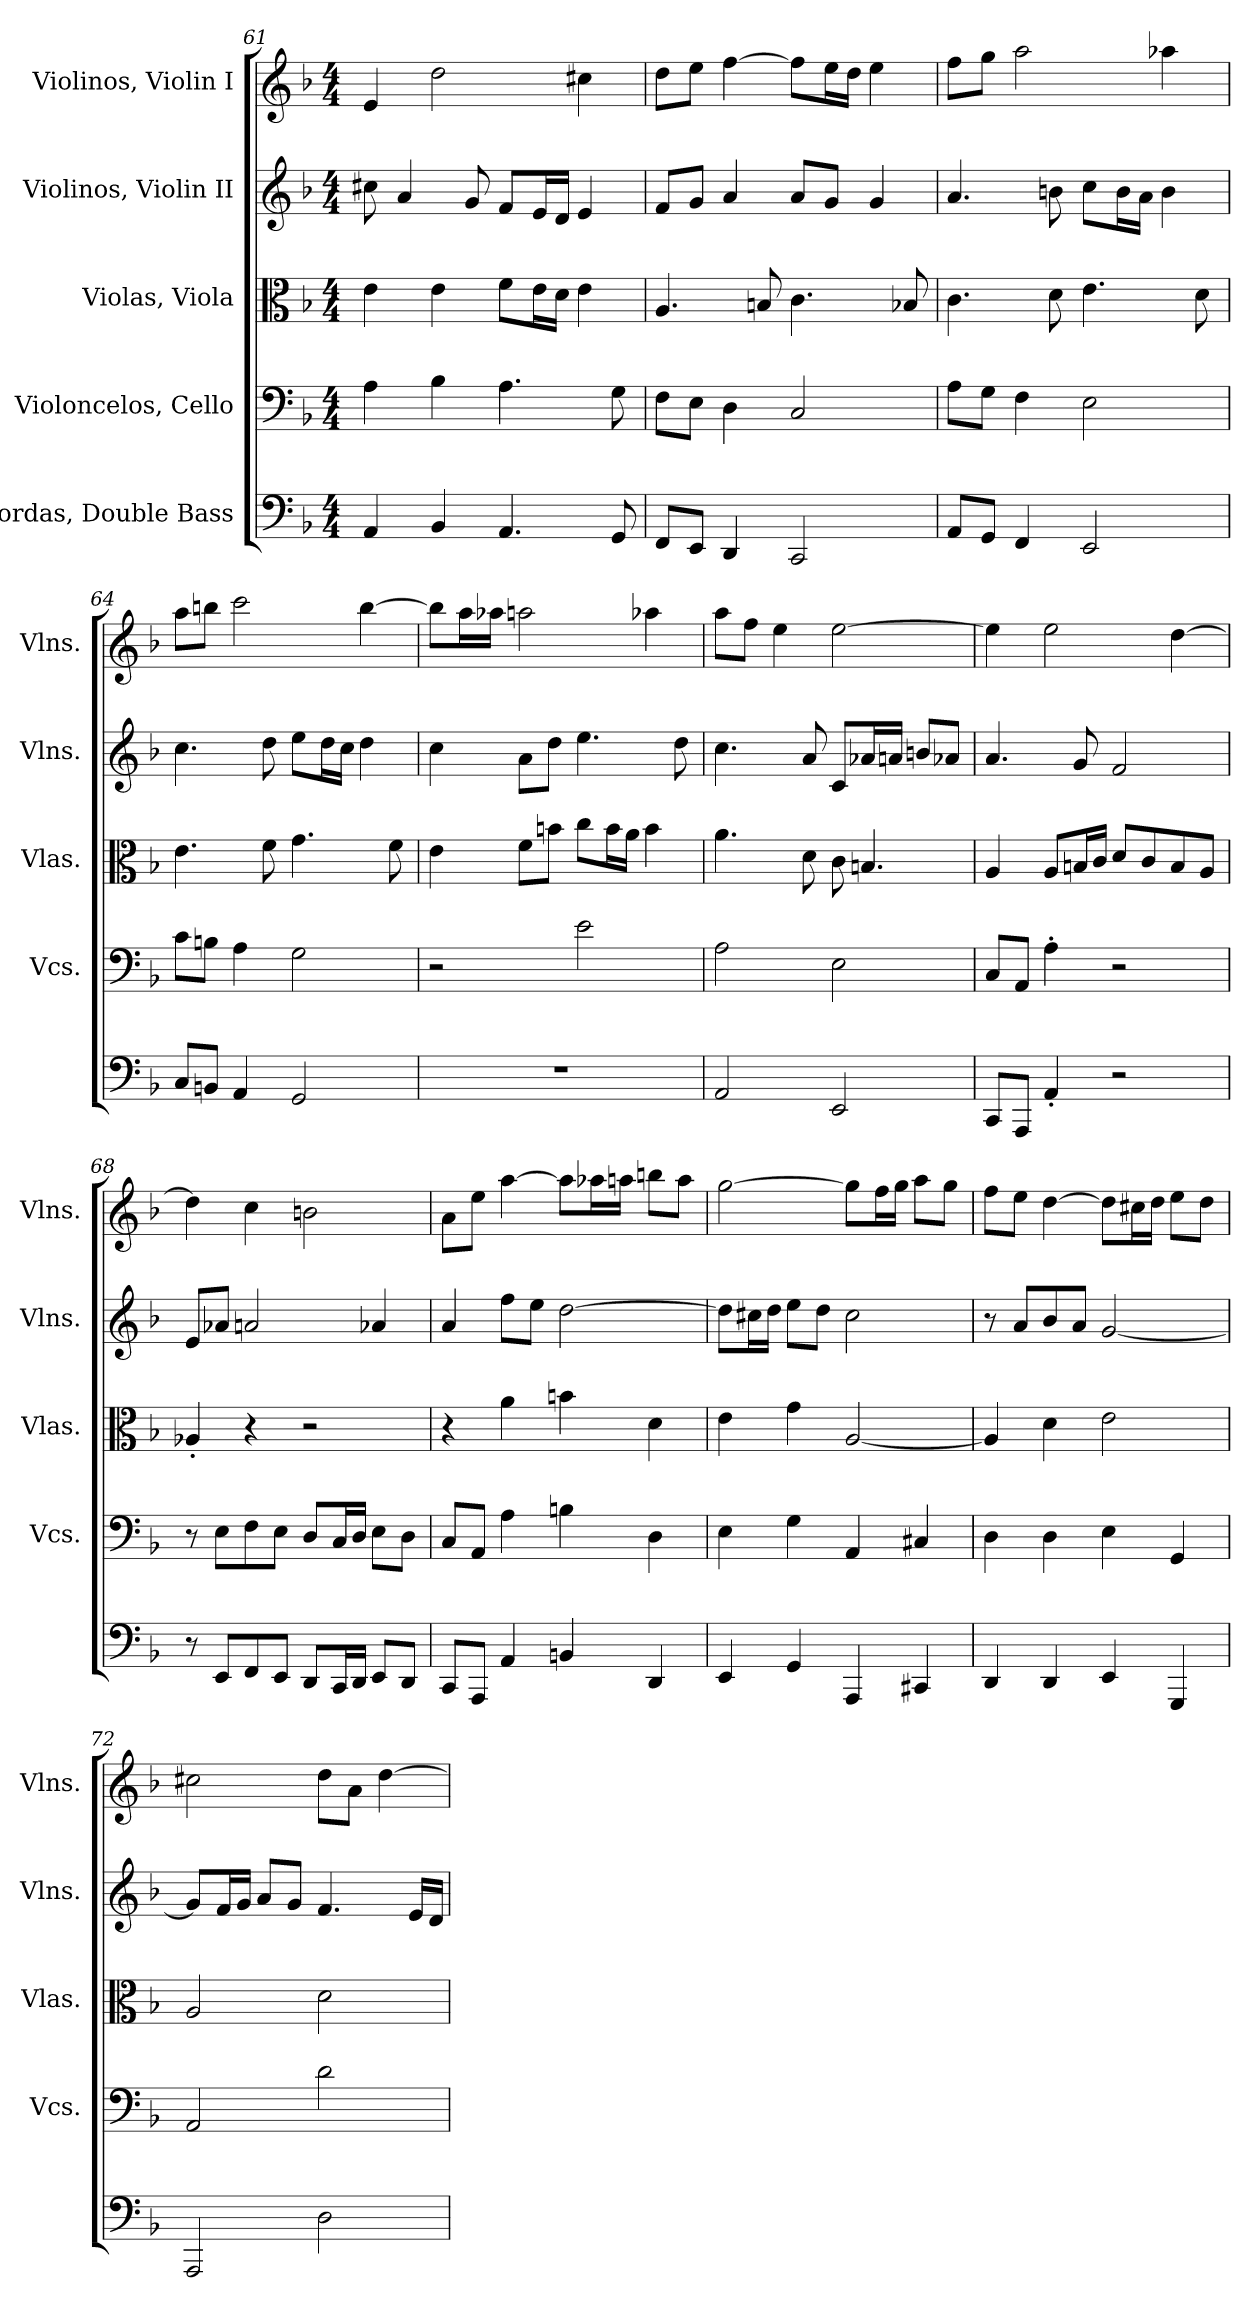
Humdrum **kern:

**kern	**kern	**kern	**kern	**kern
*part5	*part4	*part3	*part2	*part1
*staff5	*staff4	*staff3	*staff2	*staff1
*I"Cordas, Double Bass	*I"Violoncelos, Cello	*I"Violas, Viola	*I"Violinos, Violin II	*I"Violinos, Violin I
*	*I'Vcs.	*I'Vlas.	*I'Vlns.	*I'Vlns.
*clefF4	*clefF4	*clefC3	*clefG2	*clefG2
*k[b-]	*k[b-]	*k[b-]	*k[b-]	*k[b-]
*M4/4	*M4/4	*M4/4	*M4/4	*M4/4
=61	=61	=61	=61	=61
4AA/	4A\	4e\	8cc#X\	4e/
.	.	.	4a/	.
4BB-/	4B-\	4e\	.	2dd\
.	.	.	8g/	.
4.AA/	4.A\	8f\L	8f/L	.
.	.	16e\L	16e/L	.
.	.	16d\JJ	16d/JJ	.
.	.	4e\	4e/	4cc#X\
8GG/	8G\	.	.	.
!!LO:PB:g=z
=62	=62	=62	=62	=62
8FF/L	8F\L	4.A/	8f/L	8dd\L
8EE/J	8E\J	.	8g/J	8ee\J
4DD/	4D\	.	4a/	[4ff\
.	.	8Bn/	.	.
2CC/	2C/	4.c\	8a/L	8ff\L]
.	.	.	8g/J	16ee\L
.	.	.	.	16dd\JJ
.	.	.	4g/	4ee\
.	.	8B-X/	.	.
=63	=63	=63	=63	=63
8AA/L	8A\L	4.c\	4.a/	8ff\L
8GG/J	8G\J	.	.	8gg\J
4FF/	4F\	.	.	2aa\
.	.	8d\	8bn\	.
2EE/	2E\	4.e\	8cc\L	.
.	.	.	16b\L	.
.	.	.	16a\JJ	.
.	.	.	4b\	4aa-X\
.	.	8d\	.	.
=64	=64	=64	=64	=64
8C/L	8c\L	4.e\	4.cc\	8aa\L
8BBn/J	8Bn\J	.	.	8bbn\J
4AA/	4A\	.	.	2ccc\
.	.	8f\	8dd\	.
2GG/	2G\	4.g\	8ee\L	.
.	.	.	16dd\L	.
.	.	.	16cc\JJ	.
.	.	.	4dd\	[4bb\
.	.	8f\	.	.
=65	=65	=65	=65	=65
1r	2r	4e\	4cc\	8bb\L]
.	.	.	.	16aa\L
.	.	.	.	16aa-X\JJ
.	.	8f\L	8a\L	2aan\
.	.	8bn\J	8dd\J	.
.	2e\	8cc\L	4.ee\	.
.	.	16b\L	.	.
.	.	16a\JJ	.	.
.	.	4b\	.	4aa-X\
.	.	.	8dd\	.
!!LO:LB:g=z
=66	=66	=66	=66	=66
2AA/	2A\	4.a\	4.cc\	8aa\L
.	.	.	.	8ff\J
.	.	.	.	4ee\
.	.	8d\	8a/	.
2EE/	2E\	8c\	8c/L	[2ee\
.	.	4.Bn/	16a-X/L	.
.	.	.	16an/JJ	.
.	.	.	8bn/L	.
.	.	.	8a-X/J	.
=67	=67	=67	=67	=67
8CC/L	8C/L	4A/	4.a/	4ee\]
8AAA/J	8AA/J	.	.	.
4AA'/	4A'\	8A/L	.	2ee\
.	.	16Bn/L	8g/	.
.	.	16c/JJ	.	.
2r	2r	8d/L	2f/	.
.	.	8c/	.	.
.	.	8B/	.	[4dd\
.	.	8A/J	.	.
=68	=68	=68	=68	=68
8r	8r	4A-X'/	8e/L	4dd\]
8EE/L	8E\L	.	8a-X/J	.
8FF/	8F\	4r	2an/	4cc\
8EE/J	8E\J	.	.	.
8DD/L	8D/L	2r	.	2bn\
16CC/L	16C/L	.	.	.
16DD/JJ	16D/JJ	.	.	.
8EE/L	8E\L	.	4a-X/	.
8DD/J	8D\J	.	.	.
!!LO:PB:g=z
=69	=69	=69	=69	=69
8CC/L	8C/L	4r	4a/	8a\L
8AAA/J	8AA/J	.	.	8ee\J
4AA/	4A\	4a\	8ff\L	[4aa\
.	.	.	8ee\J	.
4BBn/	4Bn\	4bn\	[2dd\	8aa\L]
.	.	.	.	16aa-X\L
.	.	.	.	16aan\JJ
4DD/	4D\	4d\	.	8bbn\L
.	.	.	.	8aa\J
=70	=70	=70	=70	=70
4EE/	4E\	4e\	8dd\L]	[2gg\
.	.	.	16cc#X\L	.
.	.	.	16dd\JJ	.
4GG/	4G\	4g\	8ee\L	.
.	.	.	8dd\J	.
4AAA/	4AA/	[2A/	2cc#\	8gg\L]
.	.	.	.	16ff\L
.	.	.	.	16gg\JJ
4CC#X/	4C#X/	.	.	8aa\L
.	.	.	.	8gg\J
=71	=71	=71	=71	=71
4DD/	4D\	4A/]	8r	8ff\L
.	.	.	8a/L	8ee\J
4DD/	4D\	4d\	8b-/	[4dd\
.	.	.	8a/J	.
4EE/	4E\	2e\	[2g/	8dd\L]
.	.	.	.	16cc#X\L
.	.	.	.	16dd\JJ
4GGG/	4GG/	.	.	8ee\L
.	.	.	.	8dd\J
=72	=72	=72	=72	=72
2AAA/	2AA/	2A/	8g/L]	2cc#X\
.	.	.	16f/L	.
.	.	.	16g/JJ	.
.	.	.	8a/L	.
.	.	.	8g/J	.
2D\	2d\	2d\	4.f/	8dd\L
.	.	.	.	8a\J
.	.	.	.	[4dd\
.	.	.	16e/LL	.
.	.	.	16d/JJ	.
=	=	=	=	=
*-	*-	*-	*-	*-
